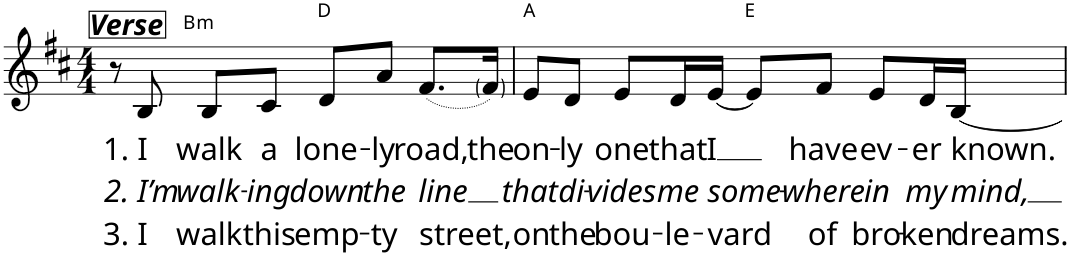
**kern	**text	**text	**text	**harte
*part1	*part1	*part1	*part1	*part1
*staff1	*staff1	*staff1	*staff1	*
*I"Violin	*	*	*	*
*I'Vln.	*	*	*	*
*clefG2	*	*	*	*
*k[f#c#]	*	*	*	*
*D:	*	*	*	*
*M4/4	*	*	*	*
=1	=1	=1	=1	=1
!LO:TX:a:Bi:t=Verse	!	!	!	!LO:H:kt=m
8r	.	.	.	B:min
!	!LO:LY:b	!LO:LY:b	!LO:LY:b	!
8B/	1. I	2. I’m	3. I	.
!	!LO:LY:b	!LO:LY:b	!LO:LY:b	!
8B/L	walk	walk-	walk	.
!	!LO:LY:b	!LO:LY:b	!LO:LY:b	!
8c#/J	a	-ing	this	.
!	!LO:LY:b	!LO:LY:b	!LO:LY:b	!
8d/L	lone-	down	emp-	D:maj
!	!LO:LY:b	!LO:LY:b	!LO:LY:b	!
8a/J	-ly	the	-ty	.
!	!LO:LY:b	!LO:LY:b	!LO:LY:b	!
(8.f#/L	road,	line	street,	.
!	!LO:LY:b	!	!	!
16f#/Jk)	the	.	.	.
=2	=2	=2	=2	=2
!	!LO:LY:b	!LO:LY:b	!LO:LY:b	!
8e/L	on-	that	on	A:maj
!	!LO:LY:b	!LO:LY:b	!LO:LY:b	!
8d/J	-ly	di-	the	.
!	!LO:LY:b	!LO:LY:b	!LO:LY:b	!
8e/L	one	-vides	bou-	.
!	!LO:LY:b	!LO:LY:b	!LO:LY:b	!
16d/L	that	me	-le-	.
!	!LO:LY:b	!LO:LY:b	!LO:LY:b	!
[16e/JJ	I	some-	-vard	.
8e/L]	.	.	.	E:maj
!	!LO:LY:b	!LO:LY:b	!LO:LY:b	!
8f#/J	have	-where	of	.
!	!LO:LY:b	!LO:LY:b	!LO:LY:b	!
8e/L	ev-	in	bro-	.
!	!LO:LY:b	!LO:LY:b	!LO:LY:b	!
16d/L	-er	my	-ken	.
!	!LO:LY:b	!LO:LY:b	!LO:LY:b	!
[16B/JJ	known.	mind,	dreams.	.
=	=	=	=	=
*-	*-	*-	*-	*-
